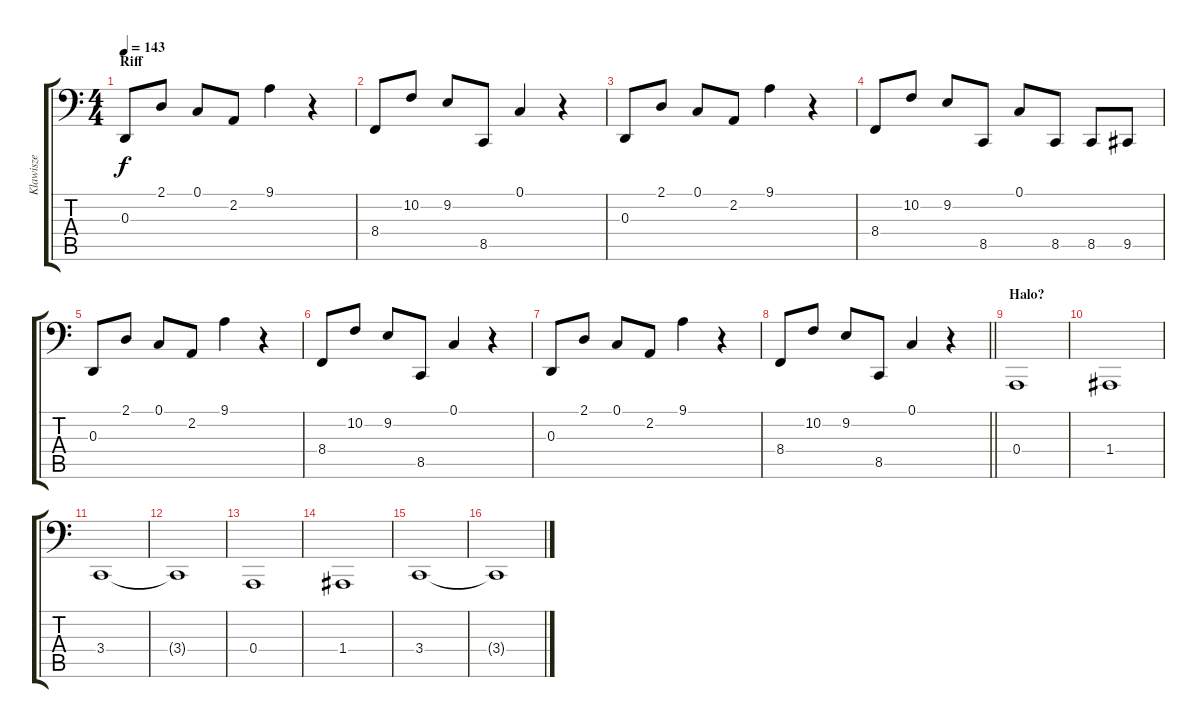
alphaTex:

\track ("Klawisze" "Klawisze") {instrument lead8bassandlead}
\staff {score tabs}
\tuning (C3 G2 D2 A1 E1 B0) {hide}
\ts (4 4)
\section ("" "Riff")
\tempo 143
\clef f4
\ks c
0.3.8{dy f} 2.1.8 0.1.8 2.2.8 9.1.4 r.4 |
8.4.8 10.2.8 9.2.8 8.5.8 0.1.4 r.4 |
0.3.8 2.1.8 0.1.8 2.2.8 9.1.4 r.4 |
8.4.8 10.2.8 9.2.8 8.5.8 0.1.8 8.5.8 8.5.8 9.5.8 |
0.3.8 2.1.8 0.1.8 2.2.8 9.1.4 r.4 |
8.4.8 10.2.8 9.2.8 8.5.8 0.1.4 r.4 |
0.3.8 2.1.8 0.1.8 2.2.8 9.1.4 r.4 |
\barLineRight lightlight
8.4.8 10.2.8 9.2.8 8.5.8 0.1.4 r.4 |
\section ("" "Halo?")
0.4.1 |
1.4.1 |
3.4.1 |
3.4{t}.1 |
0.4.1 |
1.4.1 |
3.4.1 |
3.4{t}.1
